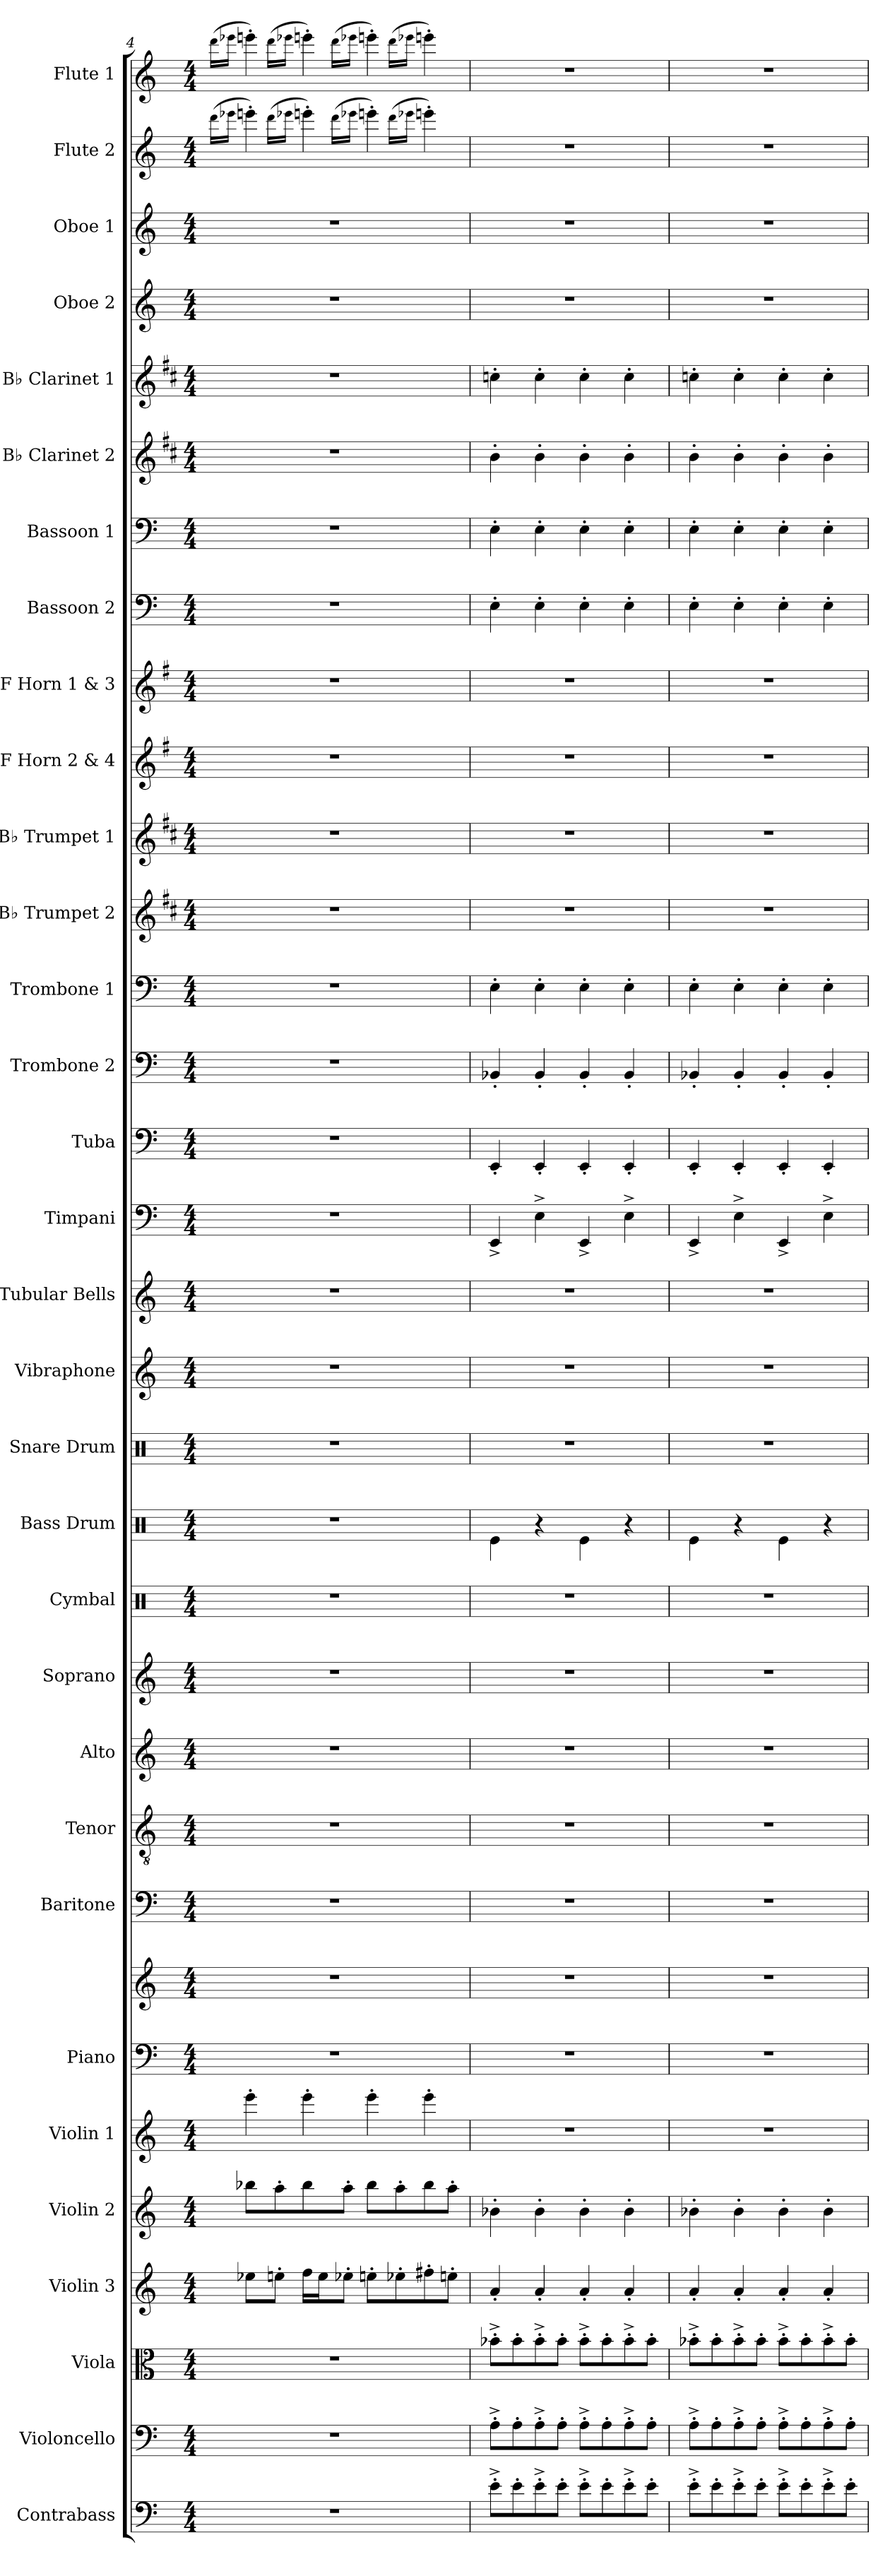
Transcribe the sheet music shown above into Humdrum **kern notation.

**kern	**kern	**kern	**kern	**kern	**kern	**kern	**kern	**kern	**kern	**kern	**kern	**kern	**kern	**kern	**kern	**kern	**kern	**kern	**kern	**kern	**kern	**kern	**kern	**kern	**kern	**kern	**kern	**kern	**kern	**kern	**kern	**kern
*part32	*part31	*part30	*part29	*part28	*part27	*part26	*part26	*part25	*part24	*part23	*part22	*part21	*part20	*part19	*part18	*part17	*part16	*part15	*part14	*part13	*part12	*part11	*part10	*part9	*part8	*part7	*part6	*part5	*part4	*part3	*part2	*part1
*staff33	*staff32	*staff31	*staff30	*staff29	*staff28	*staff27	*staff26	*staff25	*staff24	*staff23	*staff22	*staff21	*staff20	*staff19	*staff18	*staff17	*staff16	*staff15	*staff14	*staff13	*staff12	*staff11	*staff10	*staff9	*staff8	*staff7	*staff6	*staff5	*staff4	*staff3	*staff2	*staff1
*I"Contrabass	*I"Violoncello	*I"Viola	*I"Violin 3	*I"Violin 2	*I"Violin 1	*I"Piano	*	*I"Baritone	*I"Tenor	*I"Alto	*I"Soprano	*I"Cymbal	*I"Bass Drum	*I"Snare Drum	*I"Vibraphone	*I"Tubular Bells	*I"Timpani	*I"Tuba	*I"Trombone 2	*I"Trombone 1	*I"B♭ Trumpet 2	*I"B♭ Trumpet 1	*I"F Horn 2 &amp; 4	*I"F Horn 1 &amp; 3	*I"Bassoon 2	*I"Bassoon 1	*I"B♭ Clarinet 2	*I"B♭ Clarinet 1	*I"Oboe 2	*I"Oboe 1	*I"Flute 2	*I"Flute 1
*I'Cb.	*I'Vc.	*I'Vla.	*I'Vln. 3	*I'Vln. 2	*I'Vln. 1	*I'Pno.	*	*I'B.	*I'T.	*I'A.	*I'S.	*I'Cym.	*I'B. Dr.	*I'Sn. Dr.	*I'Vib.	*I'Tu. Be.	*I'Timp.	*I'Tba.	*I'Tbn. 2	*I'Tbn. 1	*I'B♭ Tpt. 2	*I'B♭ Tpt. 1	*I'F Hn. 2 4	*I'F Hn. 1 3	*I'Bsn. 2	*I'Bsn. 1	*I'B♭ Cl. 2	*I'B♭ Cl. 1	*I'Ob. 2	*I'Ob. 1	*I'Fl. 2	*I'Fl. 1
*clefF4	*clefF4	*clefC3	*clefG2	*clefG2	*clefG2	*clefF4	*clefG2	*clefF4	*clefGv2	*clefG2	*clefG2	*clefX	*clefX	*clefX	*clefG2	*clefG2	*clefF4	*clefF4	*clefF4	*clefF4	*clefG2	*clefG2	*clefG2	*clefG2	*clefF4	*clefF4	*clefG2	*clefG2	*clefG2	*clefG2	*clefG2	*clefG2
*ITrd7c12	*	*	*	*	*	*	*	*	*	*	*	*	*	*	*	*	*	*	*	*	*ITrd1c2	*ITrd1c2	*ITrd4c7	*ITrd4c7	*	*	*ITrd1c2	*ITrd1c2	*	*	*	*
*k[]	*k[]	*k[]	*k[]	*k[]	*k[]	*k[]	*k[]	*k[]	*k[]	*k[]	*k[]	*k[]	*k[]	*k[]	*k[]	*k[]	*k[]	*k[]	*k[]	*k[]	*k[]	*k[]	*k[]	*k[]	*k[]	*k[]	*k[]	*k[]	*k[]	*k[]	*k[]	*k[]
*M4/4	*M4/4	*M4/4	*M4/4	*M4/4	*M4/4	*M4/4	*M4/4	*M4/4	*M4/4	*M4/4	*M4/4	*M4/4	*M4/4	*M4/4	*M4/4	*M4/4	*M4/4	*M4/4	*M4/4	*M4/4	*M4/4	*M4/4	*M4/4	*M4/4	*M4/4	*M4/4	*M4/4	*M4/4	*M4/4	*M4/4	*M4/4	*M4/4
=4	=4	=4	=4	=4	=4	=4	=4	=4	=4	=4	=4	=4	=4	=4	=4	=4	=4	=4	=4	=4	=4	=4	=4	=4	=4	=4	=4	=4	=4	=4	=4	=4
.	.	.	.	.	.	.	.	.	.	.	.	.	.	.	.	.	.	.	.	.	.	.	.	.	.	.	.	.	.	.	(16qddd\LL	(16qddd\LL
.	.	.	.	.	.	.	.	.	.	.	.	.	.	.	.	.	.	.	.	.	.	.	.	.	.	.	.	.	.	.	16qeee-X\JJ	16qeee-X\JJ
1r	1r	1r	8ee-X\L	8bb-X\L	4eee'\	1r	1r	1r	1r	1r	1r	1r	1r	1r	1r	1r	1r	1r	1r	1r	1r	1r	1r	1r	1r	1r	1r	1r	1r	1r	4eeen'\)	4eeen'\)
.	.	.	8een'\J	8aa'\	.	.	.	.	.	.	.	.	.	.	.	.	.	.	.	.	.	.	.	.	.	.	.	.	.	.	.	.
.	.	.	.	.	.	.	.	.	.	.	.	.	.	.	.	.	.	.	.	.	.	.	.	.	.	.	.	.	.	.	(16qddd\LL	(16qddd\LL
.	.	.	.	.	.	.	.	.	.	.	.	.	.	.	.	.	.	.	.	.	.	.	.	.	.	.	.	.	.	.	16qeee-X\JJ	16qeee-X\JJ
.	.	.	16ff\LL	8bb-\	4eee'\	.	.	.	.	.	.	.	.	.	.	.	.	.	.	.	.	.	.	.	.	.	.	.	.	.	4eeen'\)	4eeen'\)
.	.	.	16ee\J	.	.	.	.	.	.	.	.	.	.	.	.	.	.	.	.	.	.	.	.	.	.	.	.	.	.	.	.	.
.	.	.	8ee-X'\J	8aa'\J	.	.	.	.	.	.	.	.	.	.	.	.	.	.	.	.	.	.	.	.	.	.	.	.	.	.	.	.
.	.	.	.	.	.	.	.	.	.	.	.	.	.	.	.	.	.	.	.	.	.	.	.	.	.	.	.	.	.	.	(16qddd\LL	(16qddd\LL
.	.	.	.	.	.	.	.	.	.	.	.	.	.	.	.	.	.	.	.	.	.	.	.	.	.	.	.	.	.	.	16qeee-X\JJ	16qeee-X\JJ
.	.	.	8een'\L	8bb-\L	4eee'\	.	.	.	.	.	.	.	.	.	.	.	.	.	.	.	.	.	.	.	.	.	.	.	.	.	4eeen'\)	4eeen'\)
.	.	.	8ee-X'\	8aa'\	.	.	.	.	.	.	.	.	.	.	.	.	.	.	.	.	.	.	.	.	.	.	.	.	.	.	.	.
.	.	.	.	.	.	.	.	.	.	.	.	.	.	.	.	.	.	.	.	.	.	.	.	.	.	.	.	.	.	.	(16qddd\LL	(16qddd\LL
.	.	.	.	.	.	.	.	.	.	.	.	.	.	.	.	.	.	.	.	.	.	.	.	.	.	.	.	.	.	.	16qeee-X\JJ	16qeee-X\JJ
.	.	.	8ff#X'\	8bb-\	4eee'\	.	.	.	.	.	.	.	.	.	.	.	.	.	.	.	.	.	.	.	.	.	.	.	.	.	4eeen'\)	4eeen'\)
.	.	.	8een'\J	8aa'\J	.	.	.	.	.	.	.	.	.	.	.	.	.	.	.	.	.	.	.	.	.	.	.	.	.	.	.	.
=5	=5	=5	=5	=5	=5	=5	=5	=5	=5	=5	=5	=5	=5	=5	=5	=5	=5	=5	=5	=5	=5	=5	=5	=5	=5	=5	=5	=5	=5	=5	=5	=5
8E'^\L	8A'^\L	8b-X'^\L	4a'/	4b-X'\	1r	1r	1r	1r	1r	1r	1r	1r	4Re\	1r	1r	1r	4EE^/	4EE'/	4BB-X'/	4E'\	1r	1r	1r	1r	4E'\	4E'\	4a'\	4b-X'\	1r	1r	1r	1r
8E'\	8A'\	8b-'\	.	.	.	.	.	.	.	.	.	.	.	.	.	.	.	.	.	.	.	.	.	.	.	.	.	.	.	.	.	.
8E'^\	8A'^\	8b-'^\	4a'/	4b-'\	.	.	.	.	.	.	.	.	4r	.	.	.	4E^\	4EE'/	4BB-'/	4E'\	.	.	.	.	4E'\	4E'\	4a'\	4b-'\	.	.	.	.
8E'\J	8A'\J	8b-'\J	.	.	.	.	.	.	.	.	.	.	.	.	.	.	.	.	.	.	.	.	.	.	.	.	.	.	.	.	.	.
8E'^\L	8A'^\L	8b-'^\L	4a'/	4b-'\	.	.	.	.	.	.	.	.	4Re\	.	.	.	4EE^/	4EE'/	4BB-'/	4E'\	.	.	.	.	4E'\	4E'\	4a'\	4b-'\	.	.	.	.
8E'\	8A'\	8b-'\	.	.	.	.	.	.	.	.	.	.	.	.	.	.	.	.	.	.	.	.	.	.	.	.	.	.	.	.	.	.
8E'^\	8A'^\	8b-'^\	4a'/	4b-'\	.	.	.	.	.	.	.	.	4r	.	.	.	4E^\	4EE'/	4BB-'/	4E'\	.	.	.	.	4E'\	4E'\	4a'\	4b-'\	.	.	.	.
8E'\J	8A'\J	8b-'\J	.	.	.	.	.	.	.	.	.	.	.	.	.	.	.	.	.	.	.	.	.	.	.	.	.	.	.	.	.	.
=6	=6	=6	=6	=6	=6	=6	=6	=6	=6	=6	=6	=6	=6	=6	=6	=6	=6	=6	=6	=6	=6	=6	=6	=6	=6	=6	=6	=6	=6	=6	=6	=6
8E'^\L	8A'^\L	8b-X'^\L	4a'/	4b-X'\	1r	1r	1r	1r	1r	1r	1r	1r	4Re\	1r	1r	1r	4EE^/	4EE'/	4BB-X'/	4E'\	1r	1r	1r	1r	4E'\	4E'\	4a'\	4b-X'\	1r	1r	1r	1r
8E'\	8A'\	8b-'\	.	.	.	.	.	.	.	.	.	.	.	.	.	.	.	.	.	.	.	.	.	.	.	.	.	.	.	.	.	.
8E'^\	8A'^\	8b-'^\	4a'/	4b-'\	.	.	.	.	.	.	.	.	4r	.	.	.	4E^\	4EE'/	4BB-'/	4E'\	.	.	.	.	4E'\	4E'\	4a'\	4b-'\	.	.	.	.
8E'\J	8A'\J	8b-'\J	.	.	.	.	.	.	.	.	.	.	.	.	.	.	.	.	.	.	.	.	.	.	.	.	.	.	.	.	.	.
8E'^\L	8A'^\L	8b-'^\L	4a'/	4b-'\	.	.	.	.	.	.	.	.	4Re\	.	.	.	4EE^/	4EE'/	4BB-'/	4E'\	.	.	.	.	4E'\	4E'\	4a'\	4b-'\	.	.	.	.
8E'\	8A'\	8b-'\	.	.	.	.	.	.	.	.	.	.	.	.	.	.	.	.	.	.	.	.	.	.	.	.	.	.	.	.	.	.
8E'^\	8A'^\	8b-'^\	4a'/	4b-'\	.	.	.	.	.	.	.	.	4r	.	.	.	4E^\	4EE'/	4BB-'/	4E'\	.	.	.	.	4E'\	4E'\	4a'\	4b-'\	.	.	.	.
8E'\J	8A'\J	8b-'\J	.	.	.	.	.	.	.	.	.	.	.	.	.	.	.	.	.	.	.	.	.	.	.	.	.	.	.	.	.	.
=	=	=	=	=	=	=	=	=	=	=	=	=	=	=	=	=	=	=	=	=	=	=	=	=	=	=	=	=	=	=	=	=
*-	*-	*-	*-	*-	*-	*-	*-	*-	*-	*-	*-	*-	*-	*-	*-	*-	*-	*-	*-	*-	*-	*-	*-	*-	*-	*-	*-	*-	*-	*-	*-	*-
